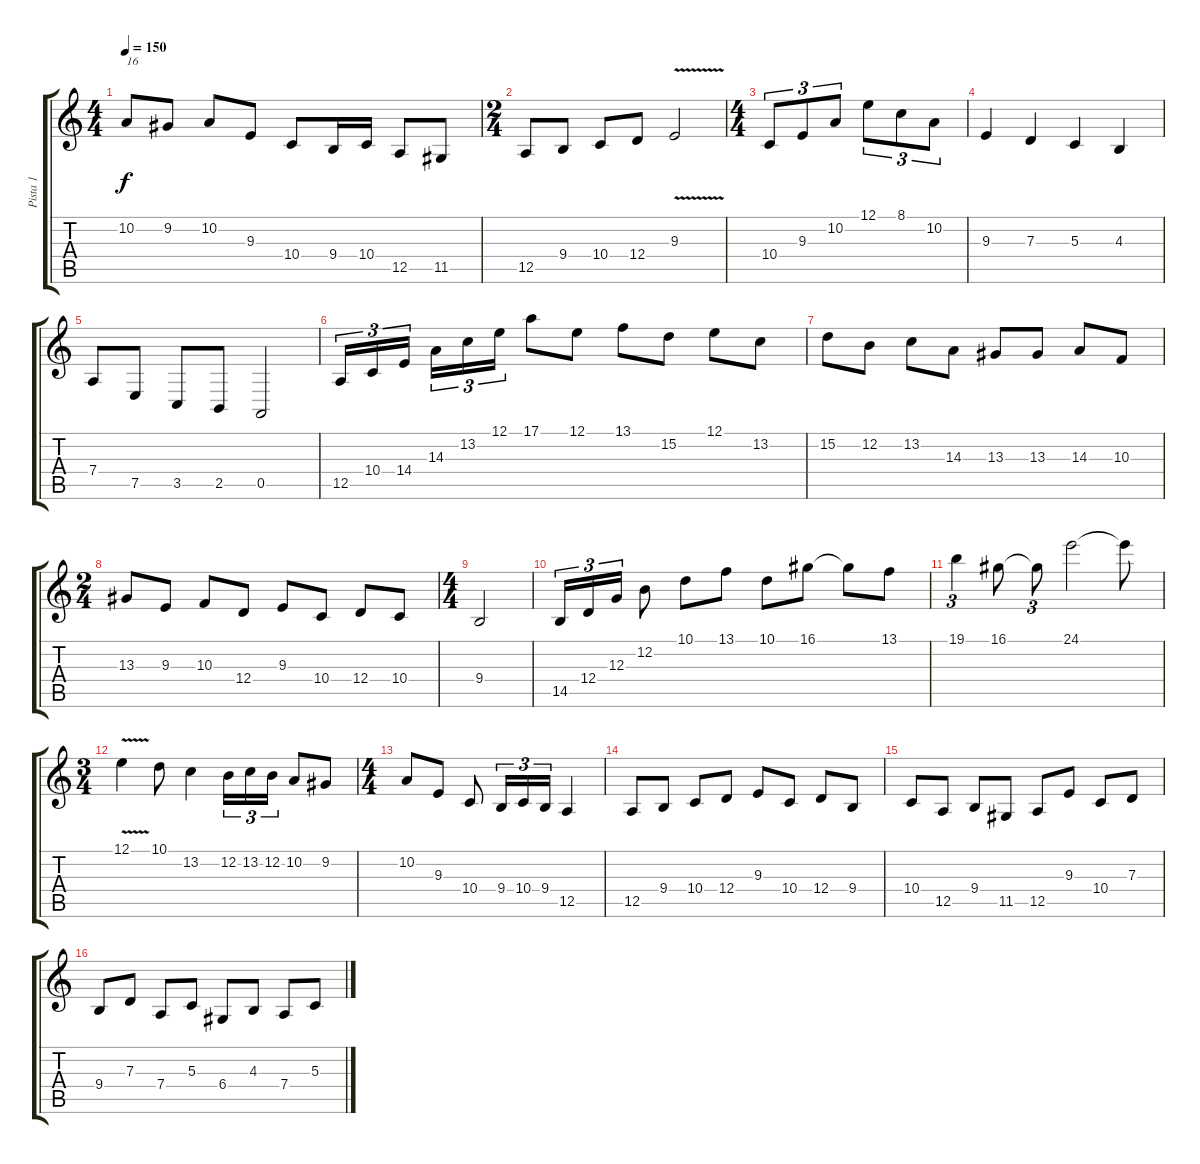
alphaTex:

\track ("Pista 1" "Pista 1") {instrument violin}
\staff {score tabs}
\tuning (E4 B3 G3 D3 A2 E2) {hide}
\ts (4 4)
\tempo 150
\clef g2
\ks c
10.2.8{txt "16" dy f} 9.2.8 10.2.8 9.3.8 10.4.8 9.4.16 10.4.16 12.5.8 11.5.8 |
\ts (2 4)
12.5.8 9.4.8 10.4.8 12.4.8 9.3{v}.2 |
\ts (4 4)
10.4.8{tu (3 2)} 9.3.8{tu (3 2)} 10.2.8{tu (3 2)} 12.1.8{tu (3 2)} 8.1.8{tu (3 2)} 10.2.8{tu (3 2)} |
9.3.4 7.3.4 5.3.4 4.3.4 |
7.4.8 7.5.8 3.5.8 2.5.8 0.5.2 |
12.5.16{tu (3 2)} 10.4.16{tu (3 2)} 14.4.16{tu (3 2) beam splitsecondary} 14.3.16{tu (3 2)} 13.2.16{tu (3 2)} 12.1.16{tu (3 2)} 17.1.8 12.1.8 13.1.8 15.2.8 12.1.8 13.2.8 |
15.2.8 12.2.8 13.2.8 14.3.8 13.3.8 13.3.8 14.3.8 10.3.8 |
\ts (2 4)
13.3.8 9.3.8 10.3.8 12.4.8 9.3.8 10.4.8 12.4.8 10.4.8 |
\ts (4 4)
9.4.2 |
14.5.16{tu (3 2)} 12.4.16{tu (3 2)} 12.3.16{tu (3 2)} 12.2.8 10.1.8 13.1.8 10.1.8 16.1.8 16.1{t}.8 13.1.8 |
19.1.4{tu (3 2)} 16.1.8 16.1{t}.8{tu (3 2)} 24.1.2 24.1{t}.8 |
\ts (3 4)
12.1{v}.4 10.1.8 13.2.4 12.2.16{tu (3 2)} 13.2.16{tu (3 2)} 12.2.16{tu (3 2)} 10.2.8 9.2.8 |
\ts (4 4)
10.2.8 9.3.8 10.4.8 9.4.16{tu (3 2)} 10.4.16{tu (3 2)} 9.4.16{tu (3 2)} 12.5.4 |
12.5.8 9.4.8 10.4.8 12.4.8 9.3.8 10.4.8 12.4.8 9.4.8 |
10.4.8 12.5.8 9.4.8 11.5.8 12.5.8 9.3.8 10.4.8 7.3.8 |
9.4.8 7.3.8 7.4.8 5.3.8 6.4.8 4.3.8 7.4.8 5.3.8
